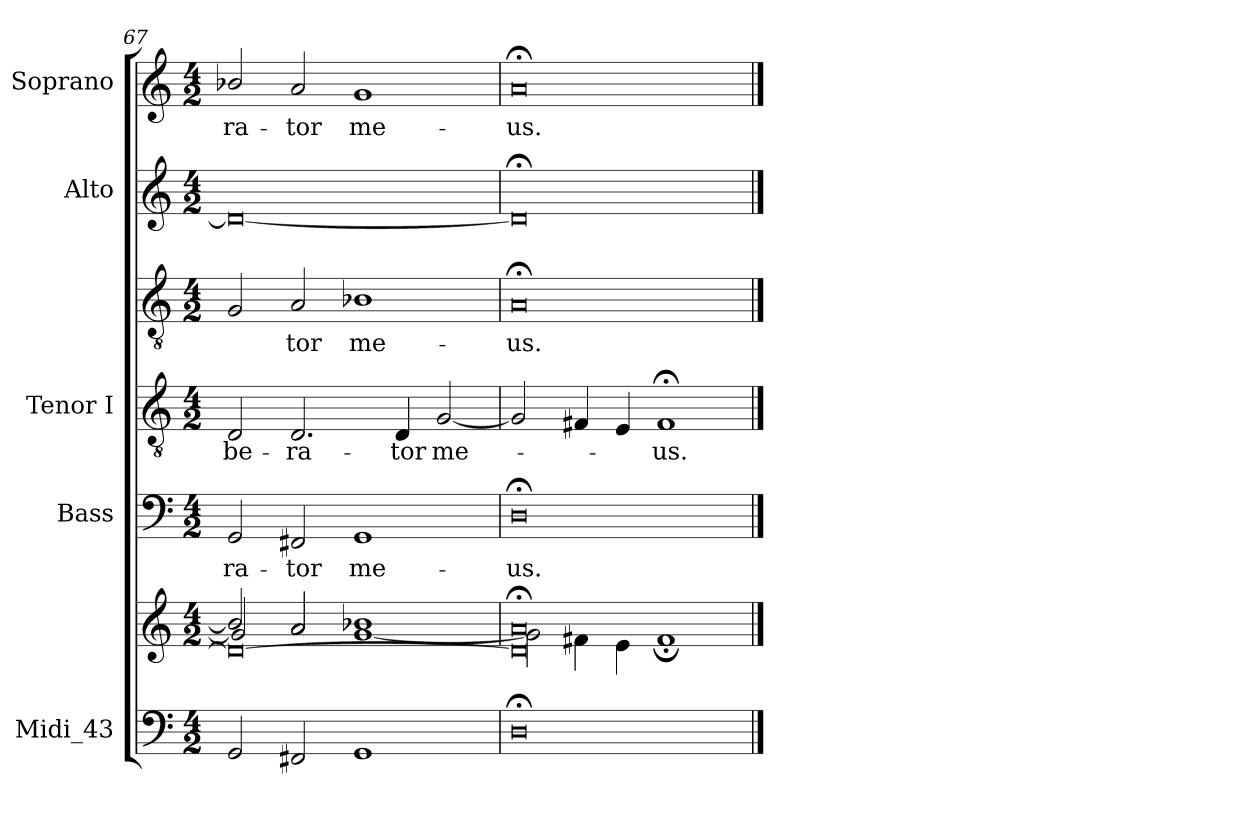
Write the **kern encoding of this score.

**kern	**kern	**kern	**text	**kern	**text	**kern	**text	**kern	**kern	**text
*part5	*part5	*part4	*part4	*part3	*part3	*part3	*part3	*part2	*part1	*part1
*staff7	*staff6	*staff5	*staff5	*staff4	*staff4	*staff3	*staff3	*staff2	*staff1	*staff1
*I"Midi_43	*	*I"Bass	*	*I"Tenor I	*	*	*	*I"Alto	*I"Soprano	*
*	*	*I'B	*	*I'T	*	*	*	*I'A	*I'S	*
*clefF4	*clefG2	*clefF4	*	*clefGv2	*	*clefGv2	*	*clefG2	*clefG2	*
*k[]	*k[]	*k[]	*	*k[]	*	*k[]	*	*k[]	*k[]	*
*C:	*C:	*C:	*	*C:	*	*C:	*	*C:	*C:	*
*M4/2	*M4/2	*M4/2	*	*M4/2	*	*M4/2	*	*M4/2	*M4/2	*
=67	=67	=67	=67	=67	=67	=67	=67	=67	=67	=67
*	*^	*	*	*	*	*	*	*	*	*
*	*	*^	*	*	*	*	*	*	*	*	*
!	!	!	!	!	!LO:LY:b	!	!LO:LY:b	!	!	!	!	!LO:LY:b
2GG	2b-/]	2g/]	0d\_	2GG	-ra-	2D	-be-	2G	.	0d_	2b-X/	-ra-
!	!	!	!	!	!LO:LY:b	!	!LO:LY:b	!	!LO:LY:b	!	!	!LO:LY:b
2FF#X	2a/	2a/	.	2FF#X	-tor	2.D	-ra-	2A	-tor	.	2a	-tor
!	!	!	!	!	!LO:LY:b	!	!	!	!LO:LY:b	!	!	!LO:LY:b
1GG	1b-/	[1g\	.	1GG	me-	.	.	1B-X	me-	.	1g	me-
!	!	!	!	!	!	!	!LO:LY:b	!	!	!	!	!
.	.	.	.	.	.	4D	-tor	.	.	.	.	.
!	!	!	!	!	!	!	!LO:LY:b	!	!	!	!	!
.	.	.	.	.	.	[2G	me-	.	.	.	.	.
=68	=68	=68	=68	=68	=68	=68	=68	=68	=68	=68	=68	=68
!	!	!	!	!	!LO:LY:b	!	!	!	!LO:LY:b	!	!	!LO:LY:b
0D;	0a;</	2g\]	0d\]	0D;<	-us.	2G]	.	0A;<	us.	0d;<]	0a;<	-us.
.	.	4f#X\	.	.	.	4F#X	.	.	.	.	.	.
.	.	4e\	.	.	.	4E	.	.	.	.	.	.
!	!	!	!	!	!	!	!LO:LY:b	!	!	!	!	!
.	.	1f#;\	.	.	.	1F#;<	us.	.	.	.	.	.
*	*v	*v	*v	*	*	*	*	*	*	*	*	*
==	==	==	==	==	==	==	==	==	==	==
*-	*-	*-	*-	*-	*-	*-	*-	*-	*-	*-
